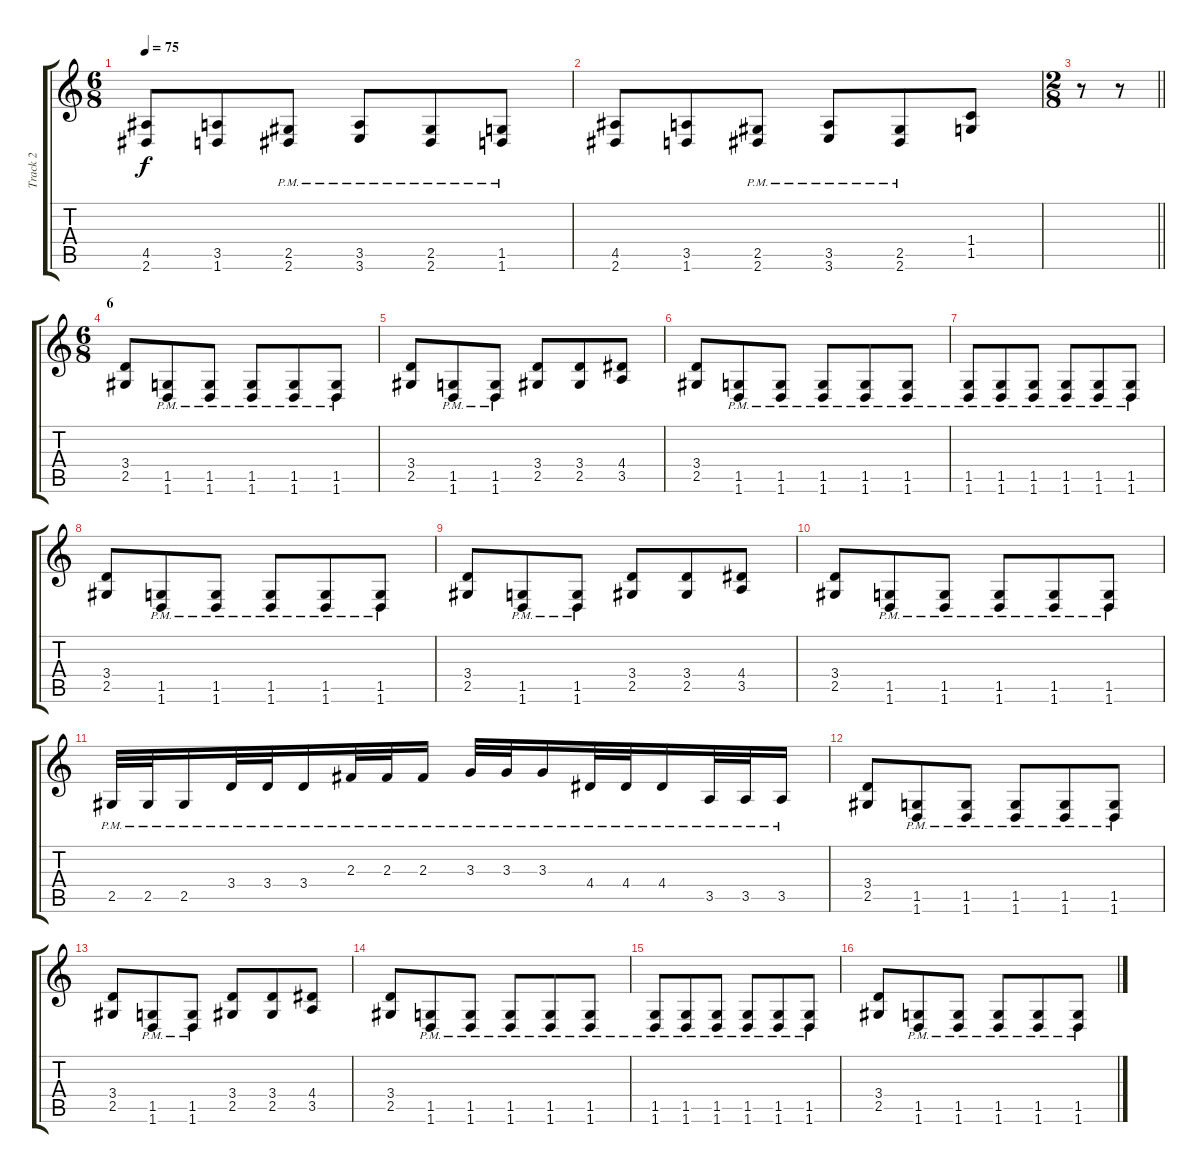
\track ("Track 2" "Track 2") {instrument distortionguitar}
\staff {score tabs}
\tuning (Db4 Ab3 E3 B2 Gb2 Db2) {hide}
\ts (6 8)
\tempo 75
\clef g2
\ks c
(4.5 2.6).8{dy f} (3.5 1.6).8 (2.5{pm} 2.6{pm}).8 (3.5{pm} 3.6{pm}).8 (2.5{pm} 2.6{pm}).8 (1.5{pm} 1.6{pm}).8 |
(4.5 2.6).8 (3.5 1.6).8 (2.5{pm} 2.6{pm}).8 (3.5{pm} 3.6{pm}).8 (2.5{pm} 2.6{pm}).8 (1.4 1.5).8 |
\ts (2 8)
\barLineRight lightlight
r.8 r.8 |
\ts (6 8)
\section ("" "6")
(3.4 2.5).8 (1.5{pm} 1.6{pm}).8 (1.5{pm} 1.6{pm}).8 (1.5{pm} 1.6{pm}).8 (1.5{pm} 1.6{pm}).8 (1.5{pm} 1.6{pm}).8 |
(3.4 2.5).8 (1.5{pm} 1.6{pm}).8 (1.5{pm} 1.6{pm}).8 (3.4 2.5).8 (3.4 2.5).8 (4.4 3.5).8 |
(3.4 2.5).8 (1.5{pm} 1.6{pm}).8 (1.5{pm} 1.6{pm}).8 (1.5{pm} 1.6{pm}).8 (1.5{pm} 1.6{pm}).8 (1.5{pm} 1.6{pm}).8 |
(1.5{pm} 1.6{pm}).8 (1.5{pm} 1.6{pm}).8 (1.5{pm} 1.6{pm}).8 (1.5{pm} 1.6{pm}).8 (1.5{pm} 1.6{pm}).8 (1.5{pm} 1.6{pm}).8 |
(3.4 2.5).8 (1.5{pm} 1.6{pm}).8 (1.5{pm} 1.6{pm}).8 (1.5{pm} 1.6{pm}).8 (1.5{pm} 1.6{pm}).8 (1.5{pm} 1.6{pm}).8 |
(3.4 2.5).8 (1.5{pm} 1.6{pm}).8 (1.5{pm} 1.6{pm}).8 (3.4 2.5).8 (3.4 2.5).8 (4.4 3.5).8 |
(3.4 2.5).8 (1.5{pm} 1.6{pm}).8 (1.5{pm} 1.6{pm}).8 (1.5{pm} 1.6{pm}).8 (1.5{pm} 1.6{pm}).8 (1.5{pm} 1.6{pm}).8 |
2.5{pm}.32 2.5{pm}.32 2.5{pm}.16 3.4{pm}.32 3.4{pm}.32 3.4{pm}.16 2.3{pm}.32 2.3{pm}.32 2.3{pm}.16 3.3{pm}.32 3.3{pm}.32 3.3{pm}.16 4.4{pm}.32 4.4{pm}.32 4.4{pm}.16 3.5{pm}.32 3.5{pm}.32 3.5{pm}.16 |
(3.4 2.5).8 (1.5{pm} 1.6{pm}).8 (1.5{pm} 1.6{pm}).8 (1.5{pm} 1.6{pm}).8 (1.5{pm} 1.6{pm}).8 (1.5{pm} 1.6{pm}).8 |
(3.4 2.5).8 (1.5{pm} 1.6{pm}).8 (1.5{pm} 1.6{pm}).8 (3.4 2.5).8 (3.4 2.5).8 (4.4 3.5).8 |
(3.4 2.5).8 (1.5{pm} 1.6{pm}).8 (1.5{pm} 1.6{pm}).8 (1.5{pm} 1.6{pm}).8 (1.5{pm} 1.6{pm}).8 (1.5{pm} 1.6{pm}).8 |
(1.5{pm} 1.6{pm}).8 (1.5{pm} 1.6{pm}).8 (1.5{pm} 1.6{pm}).8 (1.5{pm} 1.6{pm}).8 (1.5{pm} 1.6{pm}).8 (1.5{pm} 1.6{pm}).8 |
(3.4 2.5).8 (1.5{pm} 1.6{pm}).8 (1.5{pm} 1.6{pm}).8 (1.5{pm} 1.6{pm}).8 (1.5{pm} 1.6{pm}).8 (1.5{pm} 1.6{pm}).8
